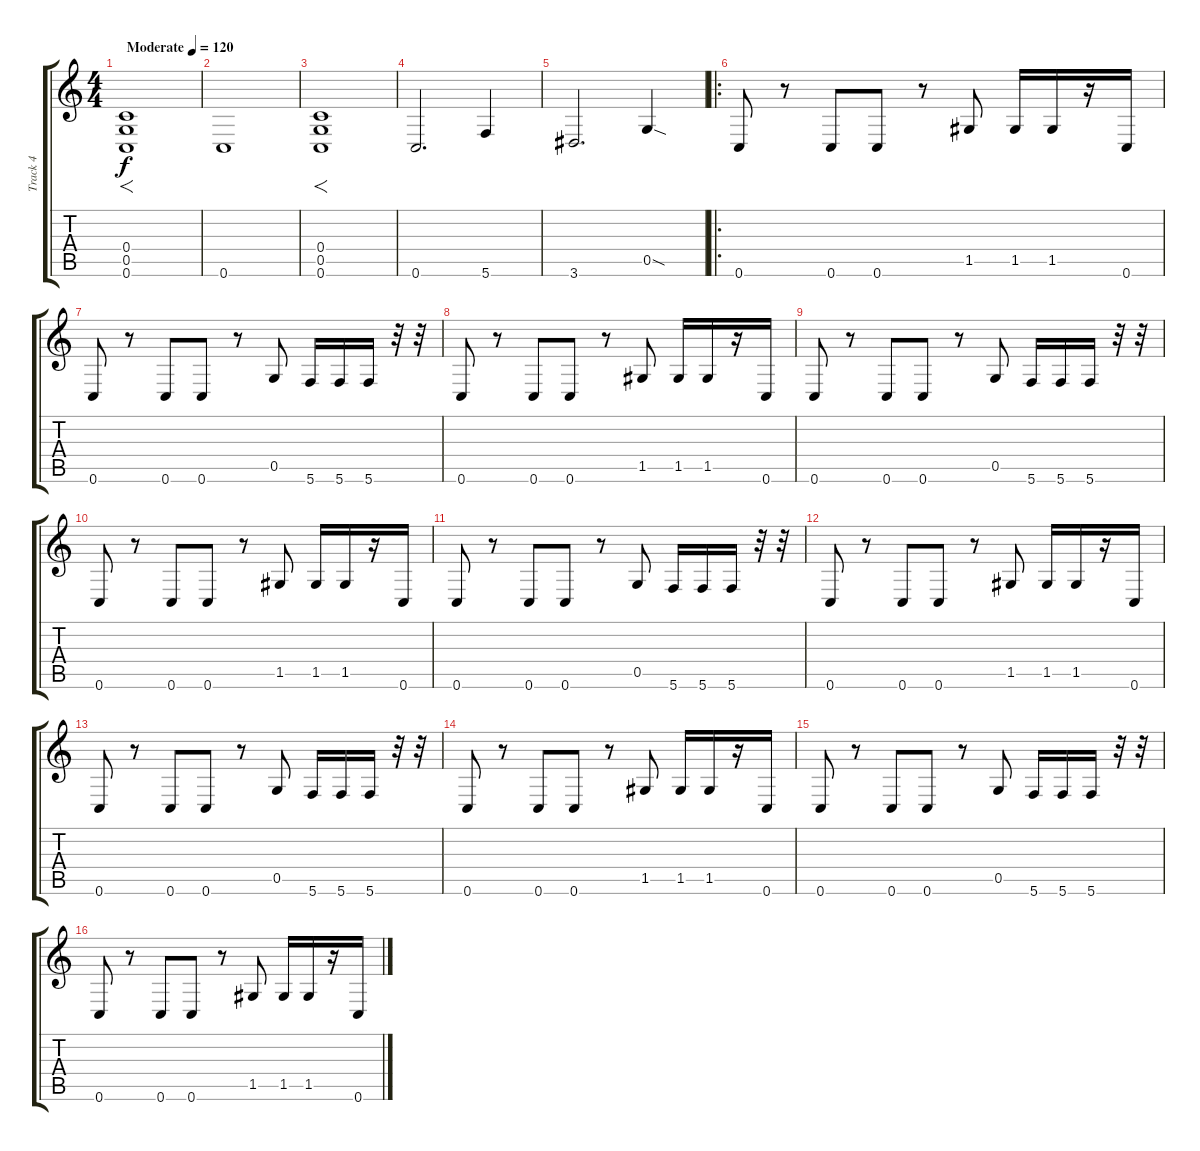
\track ("Track 4" "Track 4") {instrument electricbassfinger}
\staff {score tabs}
\tuning (D4 A3 F3 C3 G2 C2) {hide}
\ts (4 4)
\tempo (120 "Moderate")
\clef g2
\ks c
(0.4 0.5 0.6).1{f dy f instrument electricbassfinger} |
0.6.1 |
(0.4 0.5 0.6).1{f} |
0.6.2{d} 5.6.4 |
3.6.2{d} 0.5{sod}.4 |
\ro
0.6.8 r.8 0.6.8 0.6.8 r.8 1.5.8 1.5.16 1.5.16 r.16 0.6.16 |
0.6.8 r.8 0.6.8 0.6.8 r.8 0.5.8 5.6.16 5.6.16 5.6.16 r.32 r.32 |
0.6.8 r.8 0.6.8 0.6.8 r.8 1.5.8 1.5.16 1.5.16 r.16 0.6.16 |
0.6.8 r.8 0.6.8 0.6.8 r.8 0.5.8 5.6.16 5.6.16 5.6.16 r.32 r.32 |
0.6.8 r.8 0.6.8 0.6.8 r.8 1.5.8 1.5.16 1.5.16 r.16 0.6.16 |
0.6.8 r.8 0.6.8 0.6.8 r.8 0.5.8 5.6.16 5.6.16 5.6.16 r.32 r.32 |
0.6.8 r.8 0.6.8 0.6.8 r.8 1.5.8 1.5.16 1.5.16 r.16 0.6.16 |
0.6.8 r.8 0.6.8 0.6.8 r.8 0.5.8 5.6.16 5.6.16 5.6.16 r.32 r.32 |
0.6.8 r.8 0.6.8 0.6.8 r.8 1.5.8 1.5.16 1.5.16 r.16 0.6.16 |
0.6.8 r.8 0.6.8 0.6.8 r.8 0.5.8 5.6.16 5.6.16 5.6.16 r.32 r.32 |
0.6.8 r.8 0.6.8 0.6.8 r.8 1.5.8 1.5.16 1.5.16 r.16 0.6.16
